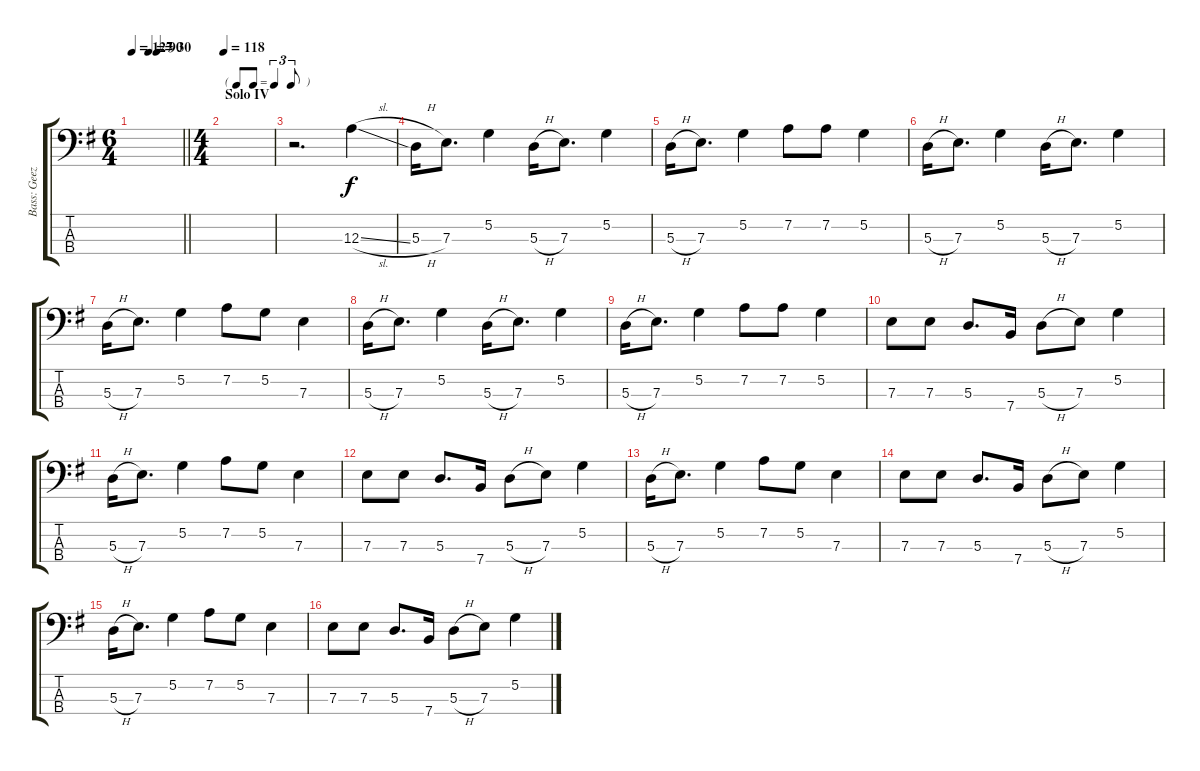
\track ("Bass: Geezer" "Bass: Geez") {instrument electricbassfinger}
\staff {score tabs}
\tuning (G2 D2 A1 E1) {hide}
\ts (6 4)
\tempo (30 0.5)
\tempo 127
\tempo (90 0.3333333333333333)
\clef f4
\barLineRight lightlight
\ks g
|
\ts (4 4)
\tf triplet8th
\section ("" "Solo IV")
\tempo 118
|
r.2{d} 12.3{sl}.4 |
5.3{h}.16 7.3.8{d} 5.2.4 5.3{h}.16 7.3.8{d} 5.2.4 |
5.3{h}.16 7.3.8{d} 5.2.4 7.2.8 7.2.8 5.2.4 |
5.3{h}.16 7.3.8{d} 5.2.4 5.3{h}.16 7.3.8{d} 5.2.4 |
5.3{h}.16 7.3.8{d} 5.2.4 7.2.8 5.2.8 7.3.4 |
5.3{h}.16 7.3.8{d} 5.2.4 5.3{h}.16 7.3.8{d} 5.2.4 |
5.3{h}.16 7.3.8{d} 5.2.4 7.2.8 7.2.8 5.2.4 |
7.3.8 7.3.8 5.3.8{d} 7.4.16 5.3{h}.8 7.3.8 5.2.4 |
5.3{h}.16 7.3.8{d} 5.2.4 7.2.8 5.2.8 7.3.4 |
7.3.8 7.3.8 5.3.8{d} 7.4.16 5.3{h}.8 7.3.8 5.2.4 |
5.3{h}.16 7.3.8{d} 5.2.4 7.2.8 5.2.8 7.3.4 |
7.3.8 7.3.8 5.3.8{d} 7.4.16 5.3{h}.8 7.3.8 5.2.4 |
5.3{h}.16 7.3.8{d} 5.2.4 7.2.8 5.2.8 7.3.4 |
7.3.8 7.3.8 5.3.8{d} 7.4.16 5.3{h}.8 7.3.8 5.2.4
